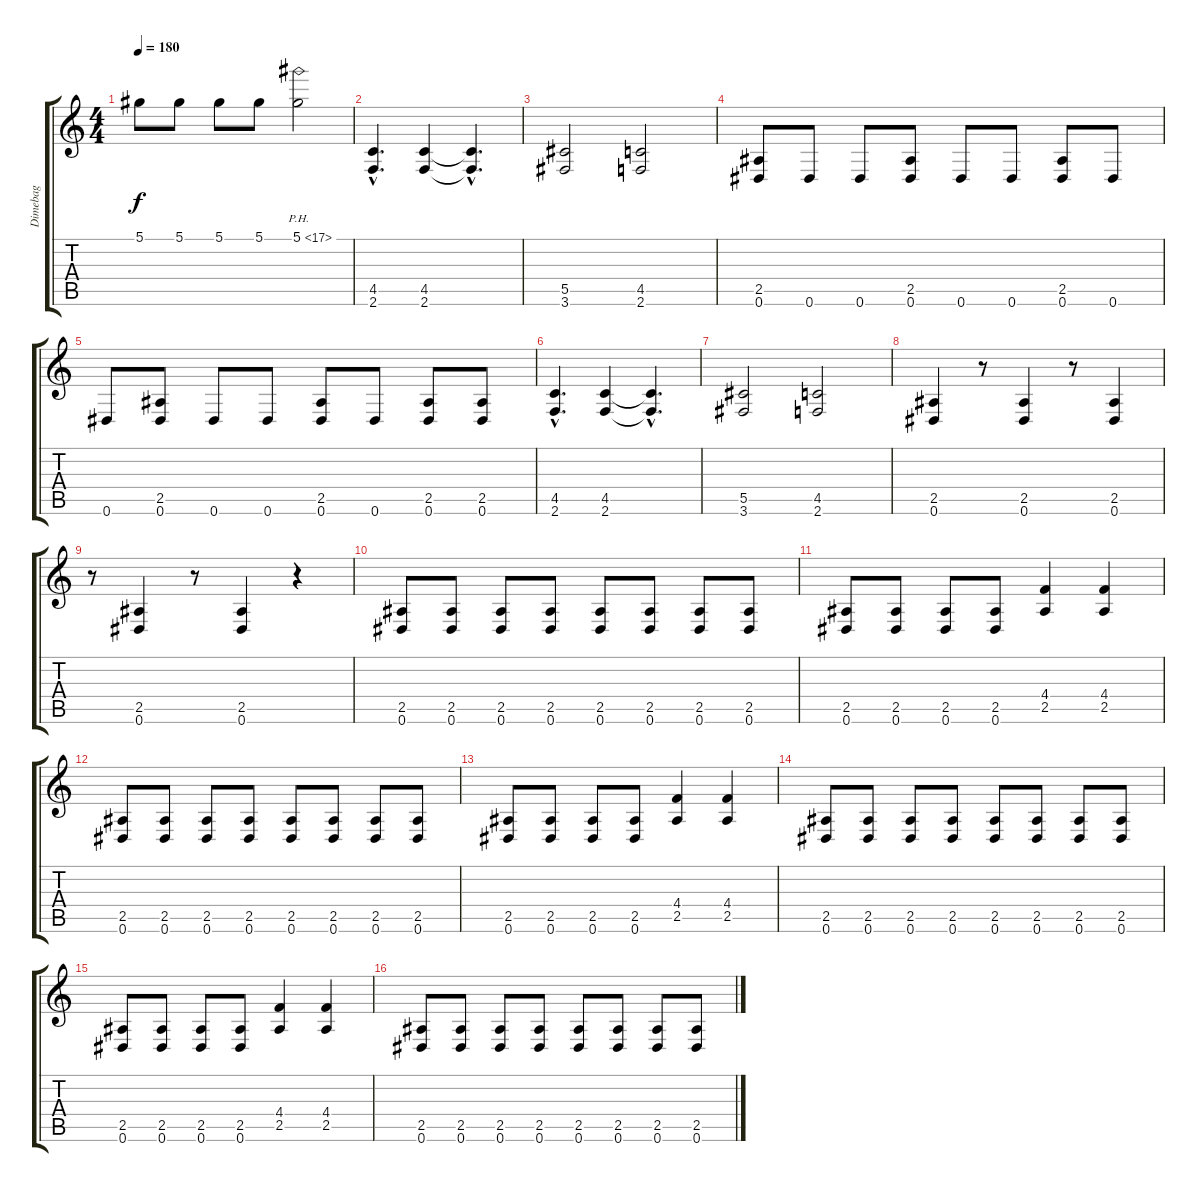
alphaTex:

\track ("Dimebag" "Dimebag") {instrument distortionguitar}
\staff {score tabs}
\tuning (Eb4 Bb3 Gb3 Db3 Ab2 Eb2) {hide}
\ts (4 4)
\tempo 180
\clef g2
\ks c
5.1.8{dy f} 5.1.8 5.1.8 5.1.8 5.1{ph 12}.2 |
(4.5{hac} 2.6{hac}).4{d} (4.5 2.6).4 (4.5{hac t} 2.6{hac t}).4{d} |
(5.5 3.6).2 (4.5 2.6).2 |
(2.5 0.6).8 0.6.8 0.6.8 (2.5 0.6).8 0.6.8 0.6.8 (2.5 0.6).8 0.6.8 |
0.6.8 (2.5 0.6).8 0.6.8 0.6.8 (2.5 0.6).8 0.6.8 (2.5 0.6).8 (2.5 0.6).8 |
(4.5{hac} 2.6{hac}).4{d} (4.5 2.6).4 (4.5{hac t} 2.6{hac t}).4{d} |
(5.5 3.6).2 (4.5 2.6).2 |
(2.5 0.6).4 r.8 (2.5 0.6).4 r.8 (2.5 0.6).4 |
r.8 (2.5 0.6).4 r.8 (2.5 0.6).4 r.4 |
(2.5 0.6).8 (2.5 0.6).8 (2.5 0.6).8 (2.5 0.6).8 (2.5 0.6).8 (2.5 0.6).8 (2.5 0.6).8 (2.5 0.6).8 |
(2.5 0.6).8 (2.5 0.6).8 (2.5 0.6).8 (2.5 0.6).8 (4.4 2.5).4 (4.4 2.5).4 |
(2.5 0.6).8 (2.5 0.6).8 (2.5 0.6).8 (2.5 0.6).8 (2.5 0.6).8 (2.5 0.6).8 (2.5 0.6).8 (2.5 0.6).8 |
(2.5 0.6).8 (2.5 0.6).8 (2.5 0.6).8 (2.5 0.6).8 (4.4 2.5).4 (4.4 2.5).4 |
(2.5 0.6).8 (2.5 0.6).8 (2.5 0.6).8 (2.5 0.6).8 (2.5 0.6).8 (2.5 0.6).8 (2.5 0.6).8 (2.5 0.6).8 |
(2.5 0.6).8 (2.5 0.6).8 (2.5 0.6).8 (2.5 0.6).8 (4.4 2.5).4 (4.4 2.5).4 |
(2.5 0.6).8 (2.5 0.6).8 (2.5 0.6).8 (2.5 0.6).8 (2.5 0.6).8 (2.5 0.6).8 (2.5 0.6).8 (2.5 0.6).8
